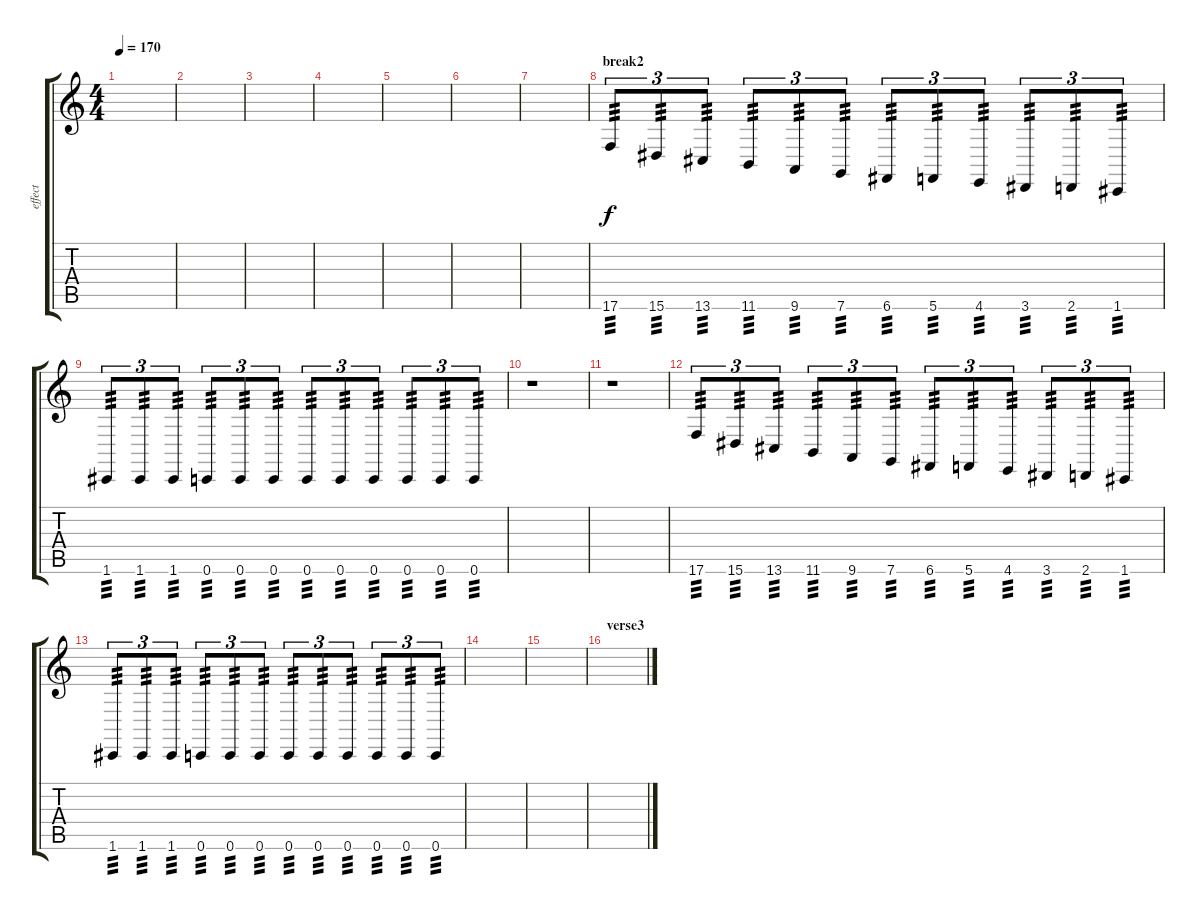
\track ("effect" "effect") {instrument lead8bassandlead}
\staff {score tabs}
\tuning (C4 G3 Eb3 Bb2 F2 C2) {hide}
\ts (4 4)
\tempo 170
\clef g2
\ks c
|
|
|
|
|
|
|
\section ("" "break2")
17.6.8{tu (3 2) tp 3} 15.6.8{tu (3 2) tp 3} 13.6.8{tu (3 2) tp 3} 11.6.8{tu (3 2) tp 3} 9.6.8{tu (3 2) tp 3} 7.6.8{tu (3 2) tp 3} 6.6.8{tu (3 2) tp 3} 5.6.8{tu (3 2) tp 3} 4.6.8{tu (3 2) tp 3} 3.6.8{tu (3 2) tp 3} 2.6.8{tu (3 2) tp 3} 1.6.8{tu (3 2) tp 3} |
1.6.8{tu (3 2) tp 3} 1.6.8{tu (3 2) tp 3} 1.6.8{tu (3 2) tp 3} 0.6.8{tu (3 2) tp 3} 0.6.8{tu (3 2) tp 3} 0.6.8{tu (3 2) tp 3} 0.6.8{tu (3 2) tp 3} 0.6.8{tu (3 2) tp 3} 0.6.8{tu (3 2) tp 3} 0.6.8{tu (3 2) tp 3} 0.6.8{tu (3 2) tp 3} 0.6.8{tu (3 2) tp 3} |
r.1 |
r.1 |
17.6.8{tu (3 2) tp 3} 15.6.8{tu (3 2) tp 3} 13.6.8{tu (3 2) tp 3} 11.6.8{tu (3 2) tp 3} 9.6.8{tu (3 2) tp 3} 7.6.8{tu (3 2) tp 3} 6.6.8{tu (3 2) tp 3} 5.6.8{tu (3 2) tp 3} 4.6.8{tu (3 2) tp 3} 3.6.8{tu (3 2) tp 3} 2.6.8{tu (3 2) tp 3} 1.6.8{tu (3 2) tp 3} |
1.6.8{tu (3 2) tp 3} 1.6.8{tu (3 2) tp 3} 1.6.8{tu (3 2) tp 3} 0.6.8{tu (3 2) tp 3} 0.6.8{tu (3 2) tp 3} 0.6.8{tu (3 2) tp 3} 0.6.8{tu (3 2) tp 3} 0.6.8{tu (3 2) tp 3} 0.6.8{tu (3 2) tp 3} 0.6.8{tu (3 2) tp 3} 0.6.8{tu (3 2) tp 3} 0.6.8{tu (3 2) tp 3} |
|
|
\section ("" "verse3")
